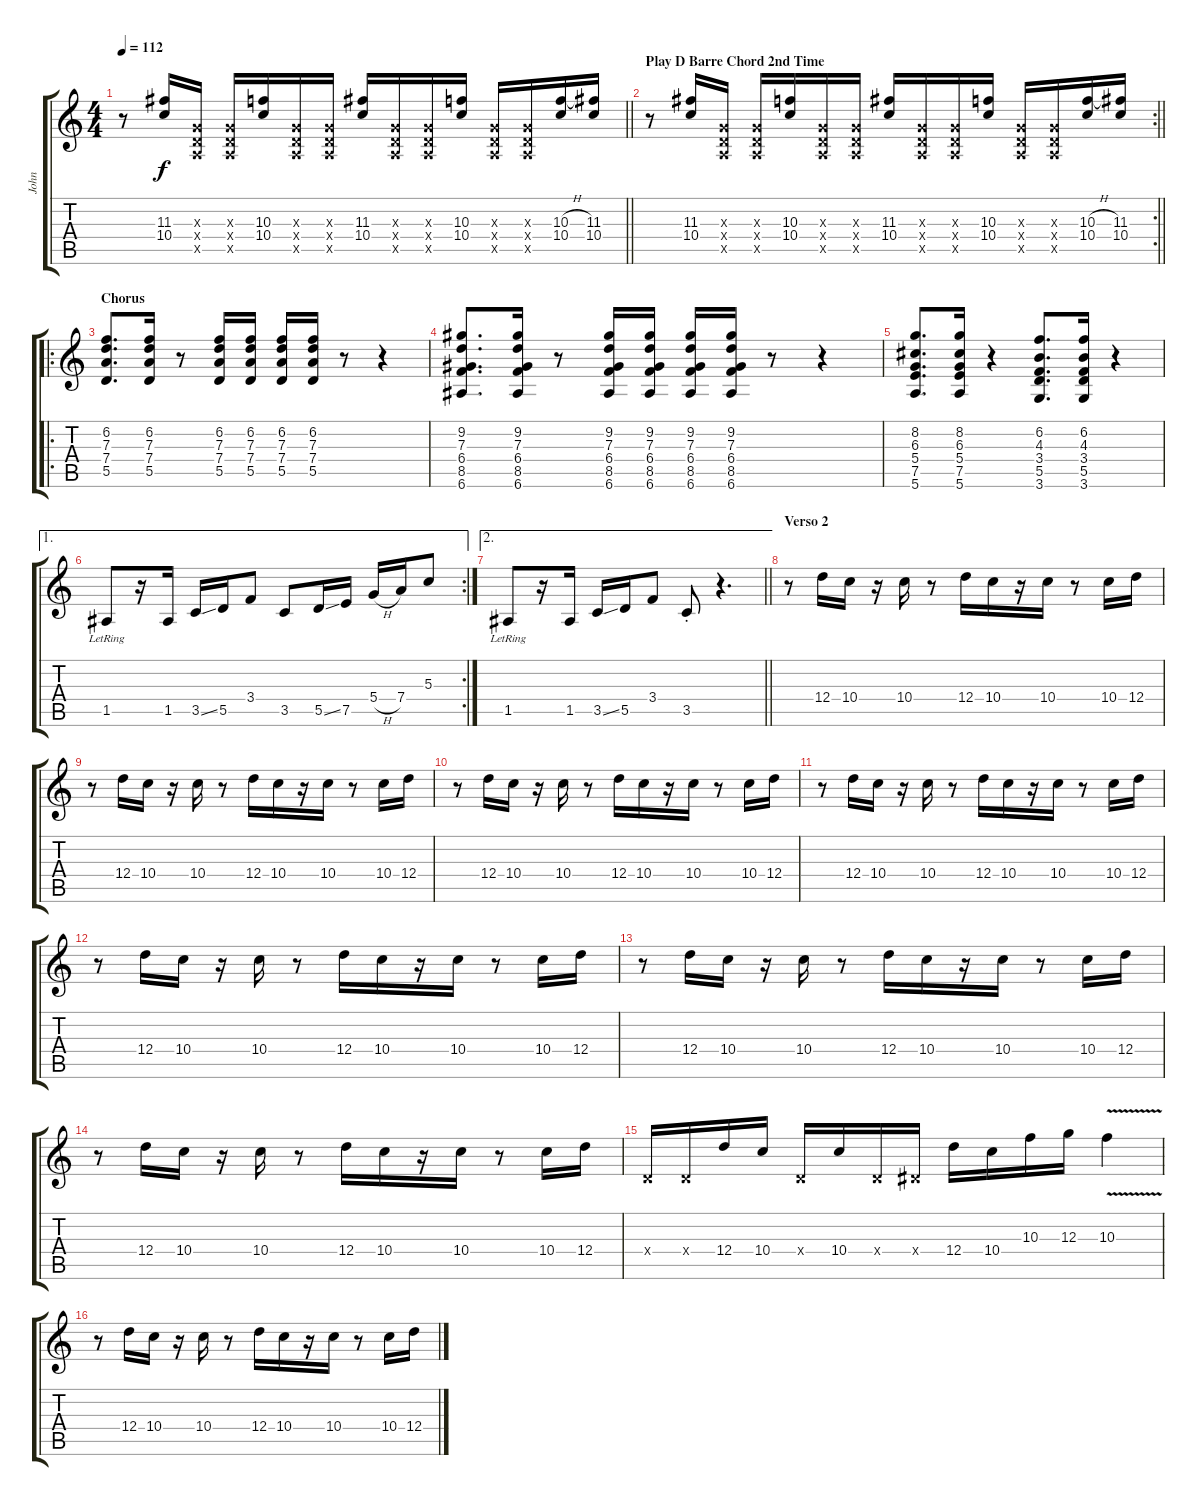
\track ("John" "John") {instrument electricguitarclean}
\staff {score tabs}
\tuning (E4 B3 G3 D3 A2 E2) {hide}
\ts (4 4)
\tempo 112
\clef g2
\barLineRight lightlight
\ks c
r.8{dy f} (11.3 10.4).16 (0.3{x} 0.4{x} 0.5{x}).16 (0.3{x} 0.4{x} 0.5{x}).16 (10.3 10.4).16 (0.3{x} 0.4{x} 0.5{x}).16 (0.3{x} 0.4{x} 0.5{x}).16 (11.3 10.4).16 (0.3{x} 0.4{x} 0.5{x}).16 (0.3{x} 0.4{x} 0.5{x}).16 (10.3 10.4).16 (0.3{x} 0.4{x} 0.5{x}).16 (0.3{x} 0.4{x} 0.5{x}).16 (10.3{h} 10.4).16 (11.3 10.4).16 |
\rc 2
\section ("" "Play D Barre Chord 2nd Time")
\barLineRight lightlight
r.8 (11.3 10.4).16 (0.3{x} 0.4{x} 0.5{x}).16 (0.3{x} 0.4{x} 0.5{x}).16 (10.3 10.4).16 (0.3{x} 0.4{x} 0.5{x}).16 (0.3{x} 0.4{x} 0.5{x}).16 (11.3 10.4).16 (0.3{x} 0.4{x} 0.5{x}).16 (0.3{x} 0.4{x} 0.5{x}).16 (10.3 10.4).16 (0.3{x} 0.4{x} 0.5{x}).16 (0.3{x} 0.4{x} 0.5{x}).16 (10.3{h} 10.4).16 (11.3 10.4).16 |
\ro
\section ("" "Chorus")
(6.2 7.3 7.4 5.5).8{d} (6.2 7.3 7.4 5.5).16 r.8 (6.2 7.3 7.4 5.5).16 (6.2 7.3 7.4 5.5).16 (6.2 7.3 7.4 5.5).16 (6.2 7.3 7.4 5.5).16 r.8 r.4 |
(9.2 7.3 6.4 8.5 6.6).8{d} (9.2 7.3 6.4 8.5 6.6).16 r.8 (9.2 7.3 6.4 8.5 6.6).16 (9.2 7.3 6.4 8.5 6.6).16 (9.2 7.3 6.4 8.5 6.6).16 (9.2 7.3 6.4 8.5 6.6).16 r.8 r.4 |
(8.2 6.3 5.4 7.5 5.6).8{d} (8.2 6.3 5.4 7.5 5.6).16 r.4 (6.2 4.3 3.4 5.5 3.6).8{d} (6.2 4.3 3.4 5.5 3.6).16 r.4 |
\ae 1
\rc 2
1.5{lr}.8 r.16 1.5.16 3.5{ss}.16 5.5.16 3.4.8 3.5.8 5.5{ss}.16 7.5.16 5.4{h}.16 7.4.16 5.3.8 |
\ae 2
\barLineRight lightlight
1.5{lr}.8 r.16 1.5.16 3.5{ss}.16 5.5.16 3.4.8 3.5{st}.8 r.4{d} |
\section ("" "Verso 2")
r.8 12.4.16 10.4.16 r.16 10.4.16 r.8 12.4.16 10.4.16 r.16 10.4.16 r.8 10.4.16 12.4.16 |
r.8 12.4.16 10.4.16 r.16 10.4.16 r.8 12.4.16 10.4.16 r.16 10.4.16 r.8 10.4.16 12.4.16 |
r.8 12.4.16 10.4.16 r.16 10.4.16 r.8 12.4.16 10.4.16 r.16 10.4.16 r.8 10.4.16 12.4.16 |
r.8 12.4.16 10.4.16 r.16 10.4.16 r.8 12.4.16 10.4.16 r.16 10.4.16 r.8 10.4.16 12.4.16 |
r.8 12.4.16 10.4.16 r.16 10.4.16 r.8 12.4.16 10.4.16 r.16 10.4.16 r.8 10.4.16 12.4.16 |
r.8 12.4.16 10.4.16 r.16 10.4.16 r.8 12.4.16 10.4.16 r.16 10.4.16 r.8 10.4.16 12.4.16 |
r.8 12.4.16 10.4.16 r.16 10.4.16 r.8 12.4.16 10.4.16 r.16 10.4.16 r.8 10.4.16 12.4.16 |
0.4{x}.16 0.4{x}.16 12.4.16 10.4.16 0.4{x}.16 10.4.16 0.4{x}.16 1.4{x}.16 12.4.16 10.4.16 10.3.16 12.3.16 10.3{v}.4 |
r.8 12.4.16 10.4.16 r.16 10.4.16 r.8 12.4.16 10.4.16 r.16 10.4.16 r.8 10.4.16 12.4.16
